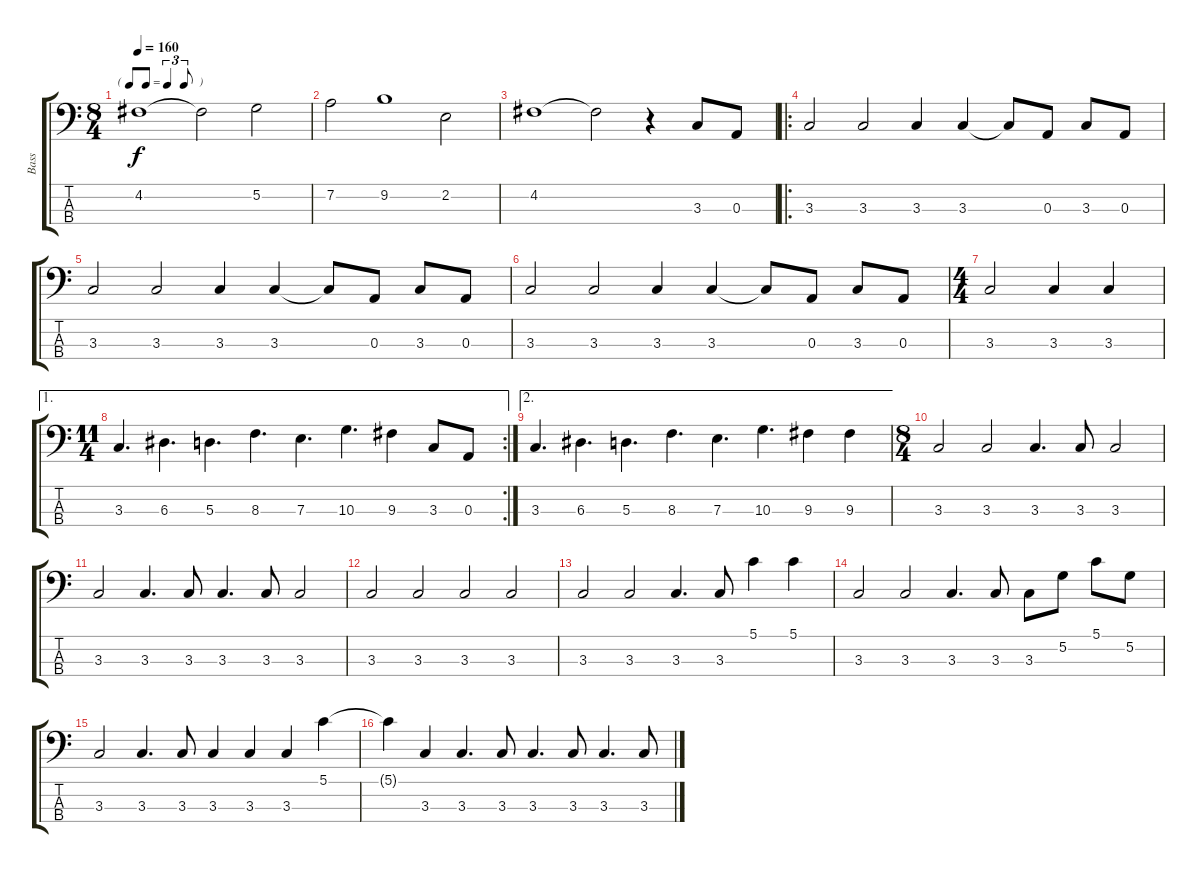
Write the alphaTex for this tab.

\track ("Bass" "Bass") {instrument electricbasspick}
\staff {score tabs}
\tuning (G2 D2 A1 E1) {hide}
\ts (8 4)
\tf triplet8th
\tempo 160
\clef f4
\ks c
4.2.1{dy f} 4.2{t}.2 5.2.2 |
7.2.2 9.2.1 2.2.2 |
4.2.1 4.2{t}.2 r.4 3.3.8 0.3.8 |
\ro
3.3.2 3.3.2 3.3.4 3.3.4 3.3{t}.8 0.3.8 3.3.8 0.3.8 |
3.3.2 3.3.2 3.3.4 3.3.4 3.3{t}.8 0.3.8 3.3.8 0.3.8 |
3.3.2 3.3.2 3.3.4 3.3.4 3.3{t}.8 0.3.8 3.3.8 0.3.8 |
\ts (4 4)
3.3.2 3.3.4 3.3.4 |
\ae 1
\rc 2
\ts (11 4)
3.3.4{d} 6.3.4{d} 5.3.4{d} 8.3.4{d} 7.3.4{d} 10.3.4{d} 9.3.4 3.3.8 0.3.8 |
\ae 2
3.3.4{d} 6.3.4{d} 5.3.4{d} 8.3.4{d} 7.3.4{d} 10.3.4{d} 9.3.4 9.3.4 |
\ts (8 4)
3.3.2 3.3.2 3.3.4{d} 3.3.8 3.3.2 |
3.3.2 3.3.4{d} 3.3.8 3.3.4{d} 3.3.8 3.3.2 |
3.3.2 3.3.2 3.3.2 3.3.2 |
3.3.2 3.3.2 3.3.4{d} 3.3.8 5.1.4 5.1.4 |
3.3.2 3.3.2 3.3.4{d} 3.3.8 3.3.8 5.2.8 5.1.8 5.2.8 |
3.3.2 3.3.4{d} 3.3.8 3.3.4 3.3.4 3.3.4 5.1.4 |
5.1{t}.4 3.3.4 3.3.4{d} 3.3.8 3.3.4{d} 3.3.8 3.3.4{d} 3.3.8
